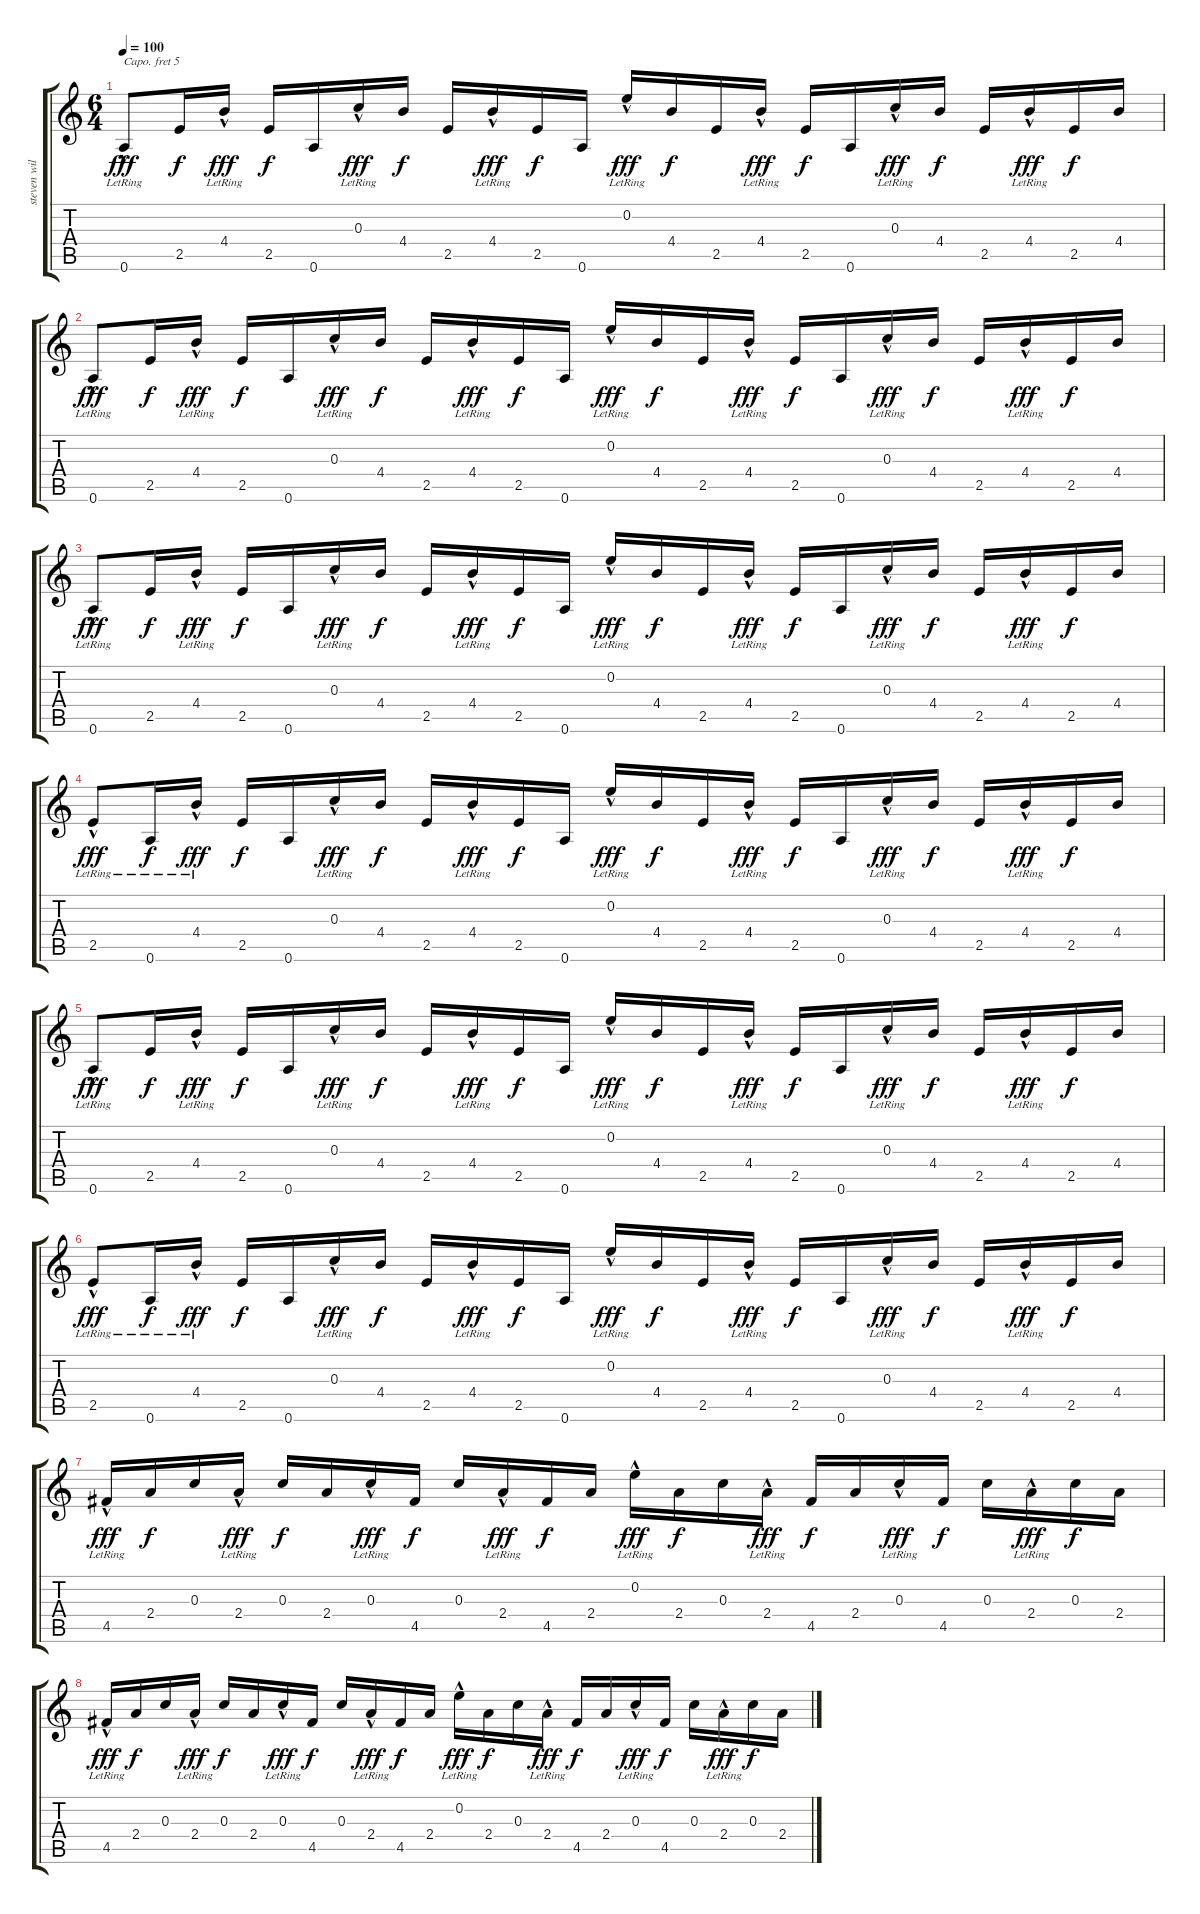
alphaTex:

\track ("steven wilson" "steven wil") {instrument acousticguitarsteel}
\staff {score tabs}
\capo 5
\tuning (E4 B3 G3 D3 A2 E2) {hide}
\ts (6 4)
\tempo 100
\clef g2
\ks c
0.6{hac lr}.8{dy fff} 2.5.16{dy f} 4.4{hac lr}.16{dy fff} 2.5.16{dy f} 0.6.16 0.3{hac lr}.16{dy fff} 4.4.16{dy f} 2.5.16 4.4{hac lr}.16{dy fff} 2.5.16{dy f} 0.6.16 0.2{hac lr}.16{dy fff} 4.4.16{dy f} 2.5.16 4.4{hac lr}.16{dy fff} 2.5.16{dy f} 0.6.16 0.3{hac lr}.16{dy fff} 4.4.16{dy f} 2.5.16 4.4{hac lr}.16{dy fff} 2.5.16{dy f} 4.4.16 |
0.6{hac lr}.8{dy fff} 2.5.16{dy f} 4.4{hac lr}.16{dy fff} 2.5.16{dy f} 0.6.16 0.3{hac lr}.16{dy fff} 4.4.16{dy f} 2.5.16 4.4{hac lr}.16{dy fff} 2.5.16{dy f} 0.6.16 0.2{hac lr}.16{dy fff} 4.4.16{dy f} 2.5.16 4.4{hac lr}.16{dy fff} 2.5.16{dy f} 0.6.16 0.3{hac lr}.16{dy fff} 4.4.16{dy f} 2.5.16 4.4{hac lr}.16{dy fff} 2.5.16{dy f} 4.4.16 |
0.6{hac lr}.8{dy fff} 2.5.16{dy f} 4.4{hac lr}.16{dy fff} 2.5.16{dy f} 0.6.16 0.3{hac lr}.16{dy fff} 4.4.16{dy f} 2.5.16 4.4{hac lr}.16{dy fff} 2.5.16{dy f} 0.6.16 0.2{hac lr}.16{dy fff} 4.4.16{dy f} 2.5.16 4.4{hac lr}.16{dy fff} 2.5.16{dy f} 0.6.16 0.3{hac lr}.16{dy fff} 4.4.16{dy f} 2.5.16 4.4{hac lr}.16{dy fff} 2.5.16{dy f} 4.4.16 |
2.5{hac lr}.8{dy fff} 0.6{lr}.16{dy f} 4.4{hac lr}.16{dy fff} 2.5.16{dy f} 0.6.16 0.3{hac lr}.16{dy fff} 4.4.16{dy f} 2.5.16 4.4{hac lr}.16{dy fff} 2.5.16{dy f} 0.6.16 0.2{hac lr}.16{dy fff} 4.4.16{dy f} 2.5.16 4.4{hac lr}.16{dy fff} 2.5.16{dy f} 0.6.16 0.3{hac lr}.16{dy fff} 4.4.16{dy f} 2.5.16 4.4{hac lr}.16{dy fff} 2.5.16{dy f} 4.4.16 |
0.6{hac lr}.8{dy fff} 2.5.16{dy f} 4.4{hac lr}.16{dy fff} 2.5.16{dy f} 0.6.16 0.3{hac lr}.16{dy fff} 4.4.16{dy f} 2.5.16 4.4{hac lr}.16{dy fff} 2.5.16{dy f} 0.6.16 0.2{hac lr}.16{dy fff} 4.4.16{dy f} 2.5.16 4.4{hac lr}.16{dy fff} 2.5.16{dy f} 0.6.16 0.3{hac lr}.16{dy fff} 4.4.16{dy f} 2.5.16 4.4{hac lr}.16{dy fff} 2.5.16{dy f} 4.4.16 |
2.5{hac lr}.8{dy fff} 0.6{lr}.16{dy f} 4.4{hac lr}.16{dy fff} 2.5.16{dy f} 0.6.16 0.3{hac lr}.16{dy fff} 4.4.16{dy f} 2.5.16 4.4{hac lr}.16{dy fff} 2.5.16{dy f} 0.6.16 0.2{hac lr}.16{dy fff} 4.4.16{dy f} 2.5.16 4.4{hac lr}.16{dy fff} 2.5.16{dy f} 0.6.16 0.3{hac lr}.16{dy fff} 4.4.16{dy f} 2.5.16 4.4{hac lr}.16{dy fff} 2.5.16{dy f} 4.4.16 |
4.5{hac lr}.16{dy fff} 2.4.16{dy f} 0.3.16 2.4{hac lr}.16{dy fff} 0.3.16{dy f} 2.4.16 0.3{hac lr}.16{dy fff} 4.5.16{dy f} 0.3.16 2.4{hac lr}.16{dy fff} 4.5.16{dy f} 2.4.16 0.2{hac lr}.16{dy fff} 2.4.16{dy f} 0.3.16 2.4{hac lr}.16{dy fff} 4.5.16{dy f} 2.4.16 0.3{hac lr}.16{dy fff} 4.5.16{dy f} 0.3.16 2.4{hac lr}.16{dy fff} 0.3.16{dy f} 2.4.16 |
4.5{hac lr}.16{dy fff} 2.4.16{dy f} 0.3.16 2.4{hac lr}.16{dy fff} 0.3.16{dy f} 2.4.16 0.3{hac lr}.16{dy fff} 4.5.16{dy f} 0.3.16 2.4{hac lr}.16{dy fff} 4.5.16{dy f} 2.4.16 0.2{hac lr}.16{dy fff} 2.4.16{dy f} 0.3.16 2.4{hac lr}.16{dy fff} 4.5.16{dy f} 2.4.16 0.3{hac lr}.16{dy fff} 4.5.16{dy f} 0.3.16 2.4{hac lr}.16{dy fff} 0.3.16{dy f} 2.4.16
